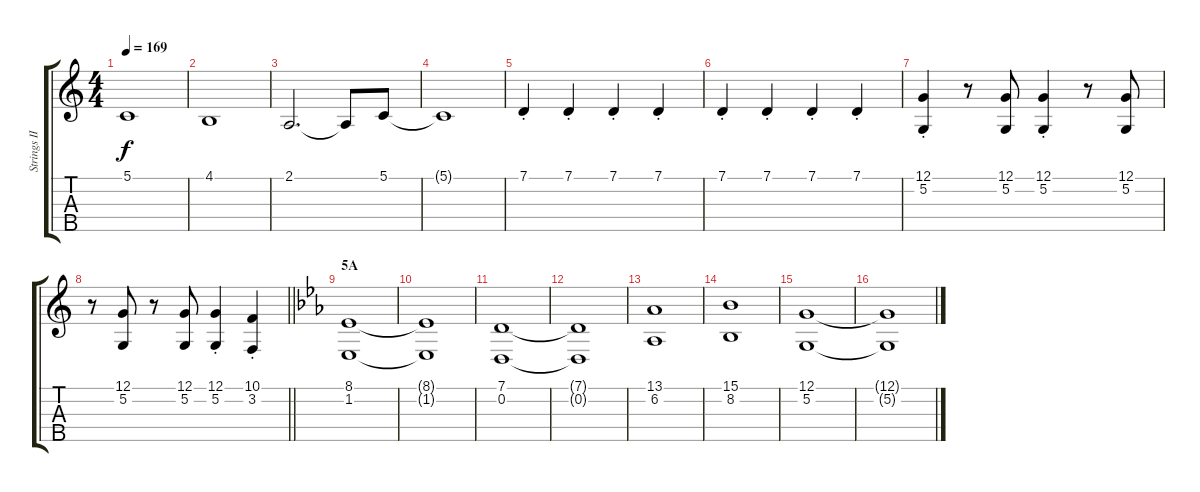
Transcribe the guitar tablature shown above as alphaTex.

\track ("Strings II" "Strings II") {instrument stringensemble1}
\staff {score tabs}
\tuning (G3 D3 A2 E2 B1) {hide}
\ts (4 4)
\tempo 169
\clef g2
\ks c
5.1.1{dy f} |
4.1.1 |
2.1.2{d} 2.1{t}.8 5.1.8 |
5.1{t}.1 |
7.1{st}.4 7.1{st}.4 7.1{st}.4 7.1{st}.4 |
7.1{st}.4 7.1{st}.4 7.1{st}.4 7.1{st}.4 |
(12.1{st} 5.2{st}).4 r.8 (12.1 5.2).8 (12.1{st} 5.2{st}).4 r.8 (12.1 5.2).8 |
\barLineRight lightlight
r.8 (12.1 5.2).8 r.8 (12.1 5.2).8 (12.1{st} 5.2{st}).4 (10.1{st} 3.2{st}).4 |
\section ("" "5A")
\ks eb
(8.1 1.2).1 |
(8.1{t} 1.2{t}).1 |
(7.1 0.2).1 |
(7.1{t} 0.2{t}).1 |
(13.1 6.2).1 |
(15.1 8.2).1 |
(12.1 5.2).1 |
(12.1{t} 5.2{t}).1
